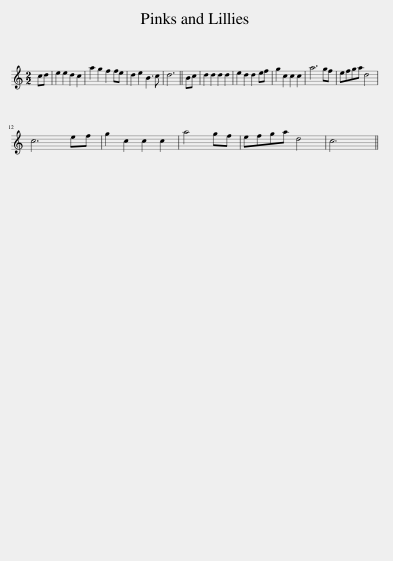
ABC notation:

X:1
L:1/8
M:2/2
I:linebreak $
K:C
V:1 treble
V:1
 cd | e2 e2 d2 c2 | a2 g2 f2 fe | d2 e2 B3 c | d6 || %5
 Bc | d2 d2 d2 d2 | e2 d2 d2 ef | g2 c2 c2 c2 | a6 gf | %10
 efga d4 |$ c6 ef | g2 c2 c2 c2 | a4 gf | efga d4 | %15
 c6 || %16
